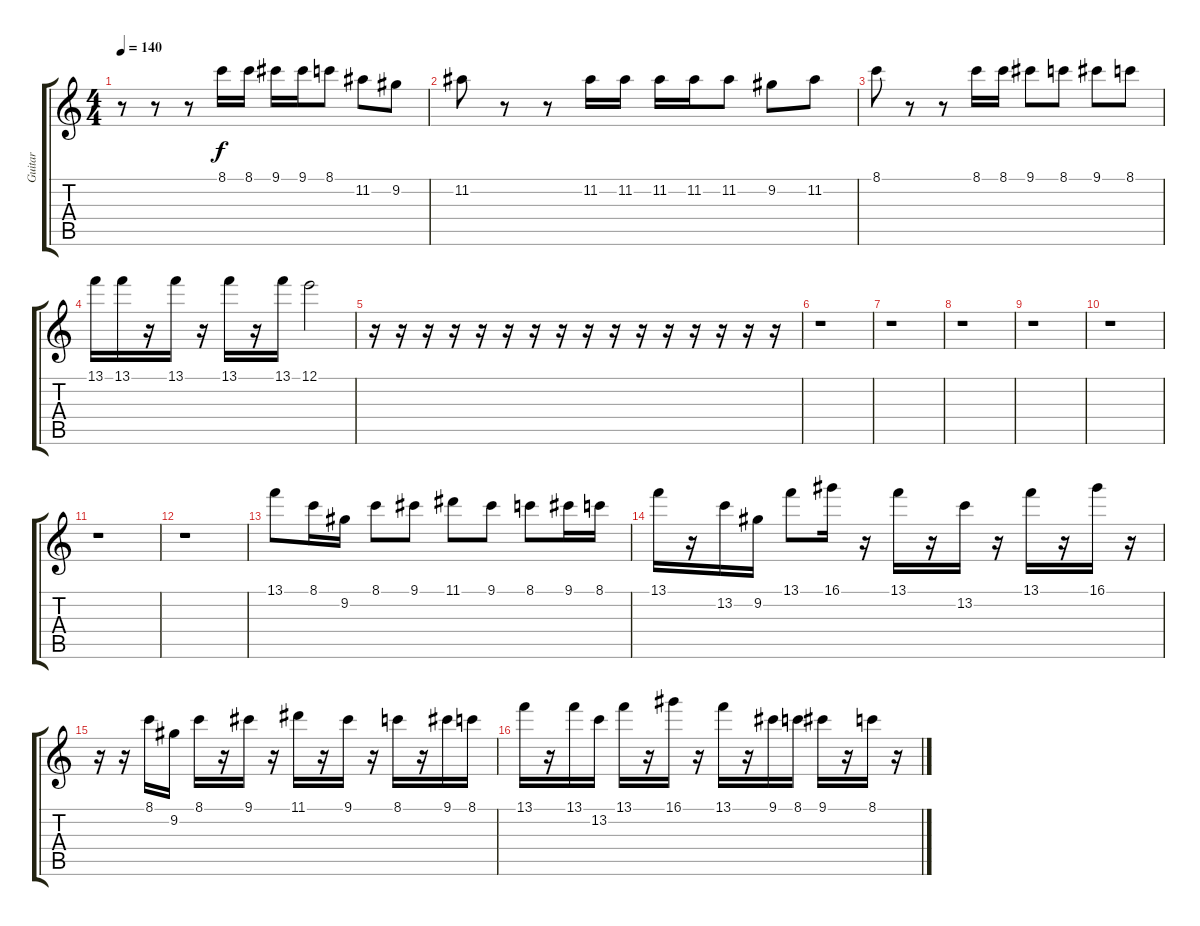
\track ("Guitar" "Guitar") {instrument distortionguitar}
\staff {score tabs}
\tuning (E4 B3 G3 D3 A2 E2) {hide}
\ts (4 4)
\tempo 140
\clef g2
\ks c
r.8{dy f} r.8 r.8 8.1.16 8.1.16 9.1.16 9.1.16 8.1.8 11.2.8 9.2.8 |
11.2.8 r.8 r.8 11.2.16 11.2.16 11.2.16 11.2.16 11.2.8 9.2.8 11.2.8 |
8.1.8 r.8 r.8 8.1.16 8.1.16 9.1.8 8.1.8 9.1.8 8.1.8 |
13.1.16 13.1.16 r.16 13.1.16 r.16 13.1.16 r.16 13.1.16 12.1.2 |
r.16 r.16 r.16 r.16 r.16 r.16 r.16 r.16 r.16 r.16 r.16 r.16 r.16 r.16 r.16 r.16 |
r.1 |
r.1 |
r.1 |
r.1 |
r.1 |
r.1 |
r.1 |
13.1.8 8.1.16 9.2.16 8.1.8 9.1.8 11.1.8 9.1.8 8.1.8 9.1.16 8.1.16 |
13.1.16 r.16 13.2.16 9.2.16 13.1.8 16.1.16 r.16 13.1.16 r.16 13.2.16 r.16 13.1.16 r.16 16.1.16 r.16 |
r.16 r.16 8.1.16 9.2.16 8.1.16 r.16 9.1.16 r.16 11.1.16 r.16 9.1.16 r.16 8.1.16 r.16 9.1.16 8.1.16 |
13.1.16 r.16 13.1.16 13.2.16 13.1.16 r.16 16.1.16 r.16 13.1.16 r.16 9.1.16 8.1.16 9.1.16 r.16 8.1.16 r.16
